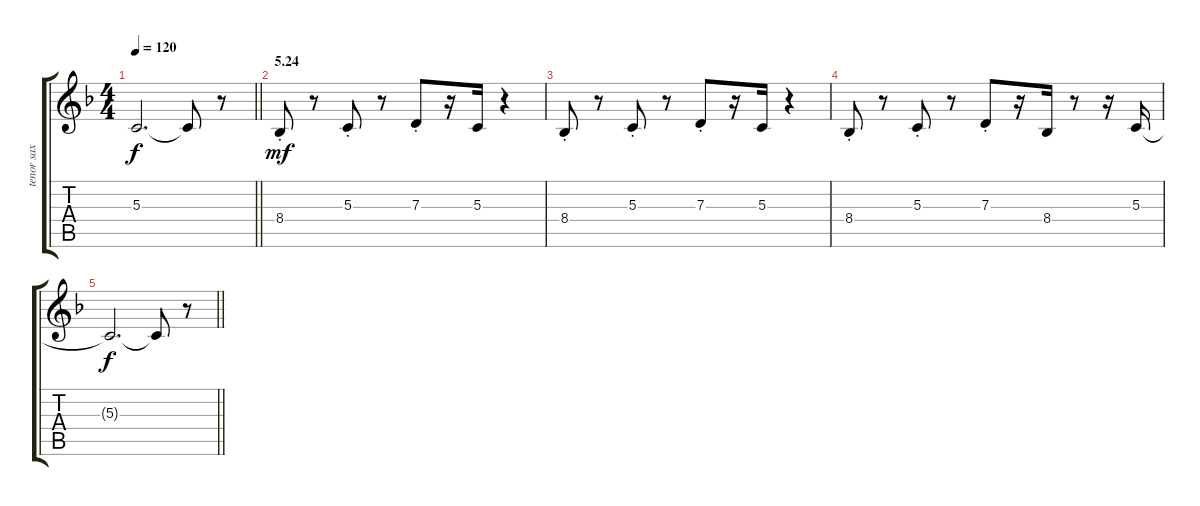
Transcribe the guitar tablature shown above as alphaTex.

\track ("tenor sax" "tenor sax") {instrument tenorsax}
\staff {score tabs}
\tuning (E4 B3 G3 D3 A2 E2) {hide}
\ts (4 4)
\tempo 120
\clef g2
\barLineRight lightlight
\ks f
5.3{t}.2{d dy f} 5.3{t}.8 r.8 |
\section ("" "5.24")
8.4{st}.8{dy mf} r.8 5.3{st}.8 r.8 7.3{st}.8 r.16 5.3.16 r.4 |
8.4{st}.8 r.8 5.3{st}.8 r.8 7.3{st}.8 r.16 5.3.16 r.4 |
8.4{st}.8 r.8 5.3{st}.8 r.8 7.3{st}.8 r.16 8.4.16 r.8 r.16 5.3.16 |
\barLineRight lightlight
5.3{t}.2{d dy f} 5.3{t}.8 r.8
